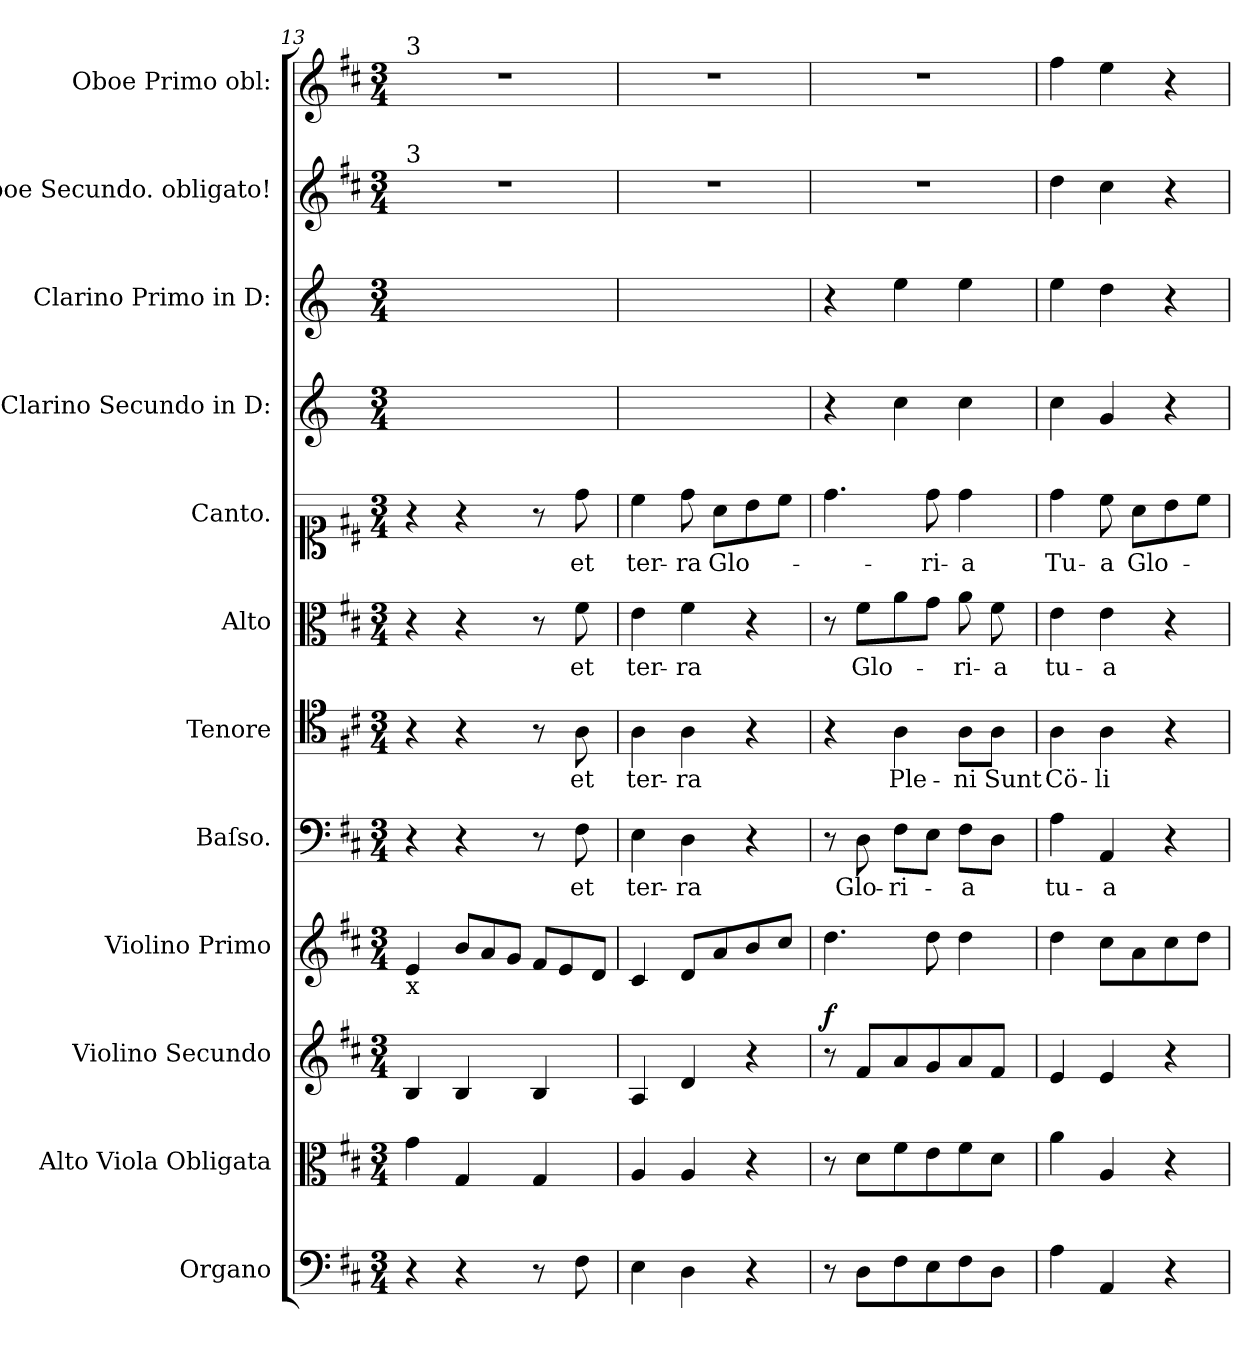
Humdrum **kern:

**kern	**kern	**kern	**dynam	**kern	**kern	**text	**kern	**text	**kern	**text	**kern	**text	**kern	**kern	**kern	**kern
*part12	*part11	*part10	*part10	*part9	*part8	*part8	*part7	*part7	*part6	*part6	*part5	*part5	*part4	*part3	*part2	*part1
*staff12	*staff11	*staff10	*staff10	*staff9	*staff8	*staff8	*staff7	*staff7	*staff6	*staff6	*staff5	*staff5	*staff4	*staff3	*staff2	*staff1
*I"Organo	*I"Alto Viola Obligata	*I"Violino Secundo	*	*I"Violino Primo	*I"Baſso.	*	*I"Tenore	*	*I"Alto	*	*I"Canto.	*	*I"Clarino Secundo in D:	*I"Clarino Primo in D:	*I"Oboe Secundo. obligato!	*I"Oboe Primo obl:
*I'org	*I'a-vla	*I'vl 2	*	*I'vl 1	*I'B	*	*I'T	*	*I'A	*	*	*	*I'clno 2 in D	*I'clno 1 in D	*I'ob 2	*I'ob 1
*clefF4	*clefC3	*clefG2	*	*clefG2	*clefF4	*	*clefC4	*	*clefC3	*	*clefC1	*	*clefG2	*clefG2	*clefG2	*clefG2
*	*	*	*	*	*	*	*	*	*	*	*	*	*ITrd-1c-2	*ITrd-1c-2	*	*
*k[f#c#]	*k[f#c#]	*k[f#c#]	*	*k[f#c#]	*k[f#c#]	*	*k[f#c#]	*	*k[f#c#]	*	*k[f#c#]	*	*k[f#c#]	*k[f#c#]	*k[f#c#]	*k[f#c#]
*M3/4	*M3/4	*M3/4	*	*M3/4	*M3/4	*	*M3/4	*	*M3/4	*	*M3/4	*	*M3/4	*M3/4	*M3/4	*M3/4
=13	=13	=13	=13	=13	=13	=13	=13	=13	=13	=13	=13	=13	=13	=13	=13	=13
!	!	!	!	!	!	!	!	!	!	!	!	!	!	!	!	!LO:TX:a:t=3
!	!	!	!	!	!	!	!	!	!	!	!	!	!	!	!LO:TX:a:t=3	!
!	!	!	!	!LO:TX:b:t=x	!	!	!	!	!	!	!	!	!	!	!	!
4r	4g\	4B/	.	4e/	4r	.	4r	.	4r	.	4r	.	2.ryy	2.ryy	2.r	2.r
*	*	*	*	*Xtuplet	*	*	*	*	*	*	*	*	*	*	*	*
4r	4G/	4B/	.	12b/L	4r	.	4r	.	4r	.	4r	.	.	.	.	.
.	.	.	.	12a/	.	.	.	.	.	.	.	.	.	.	.	.
.	.	.	.	12g/J	.	.	.	.	.	.	.	.	.	.	.	.
8r	4G/	4B/	.	12f#/L	8r	.	8r	.	8r	.	8r	.	.	.	.	.
.	.	.	.	12e/	.	.	.	.	.	.	.	.	.	.	.	.
!	!	!	!	!	!	!LO:LY:i	!	!	!	!	!	!	!	!	!	!
8F#\	.	.	.	.	8F#\	et	8A\	et	8f#\	et	8dd\	et	.	.	.	.
.	.	.	.	12d/J	.	.	.	.	.	.	.	.	.	.	.	.
=14	=14	=14	=14	=14	=14	=14	=14	=14	=14	=14	=14	=14	=14	=14	=14	=14
!	!	!	!	!	!	!LO:LY:i	!	!	!	!	!	!	!	!	!	!
4E\	4A/	4A/	.	4c#/	4E\	ter-	4A\	ter-	4e\	ter-	4cc#\	ter-	2.ryy	2.ryy	2.r	2.r
!	!	!	!	!	!	!LO:LY:i	!	!	!	!	!	!	!	!	!	!
4D\	4A/	4d/	.	8d/L	4D\	-ra	4A\	-ra	4f#\	-ra	8dd\	-ra	.	.	.	.
.	.	.	.	8a/	.	.	.	.	.	.	8a\L	Glo-	.	.	.	.
4r	4r	4r	.	8b/	4r	.	4r	.	4r	.	8b\	.	.	.	.	.
.	.	.	.	8cc#/J	.	.	.	.	.	.	8cc#\J	.	.	.	.	.
=15	=15	=15	=15	=15	=15	=15	=15	=15	=15	=15	=15	=15	=15	=15	=15	=15
!	!	!	!LO:DY:a	!	!	!	!	!	!	!	!	!	!	!	!	!
8r	8r	8r	f	4.dd\	8r	.	4r	.	8r	.	4.dd\	.	4r	4r	2.r	2.r
8D\L	8d\L	8f#/L	.	.	8D\	Glo-	.	.	8f#\L	Glo-	.	.	.	.	.	.
8F#\	8f#\	8a/	.	.	8F#\L	-ri-	4A\	Ple-	8a\	.	.	.	4dd\	4ff#\	.	.
8E\	8e\	8g/	.	8dd\	8E\J	.	.	.	8g\J	.	8dd\	-ri-	.	.	.	.
8F#\	8f#\	8a/	.	4dd\	8F#\L	-a	8A\L	-ni	8a\	-ri-	4dd\	-a	4dd\	4ff#\	.	.
8D\J	8d\J	8f#/J	.	.	8D\J	.	8A\J	Sunt	8f#\	-a	.	.	.	.	.	.
=16	=16	=16	=16	=16	=16	=16	=16	=16	=16	=16	=16	=16	=16	=16	=16	=16
4A\	4a\	4e/	.	4dd\	4A\	tu-	4A\	Cӧ-	4e\	tu-	4dd\	Tu-	4dd\	4ff#\	4dd\	4ff#\
4AA/	4A/	4e/	.	8cc#\L	4AA/	-a	4A\	-li	4e\	-a	8cc#\	-a	4a/	4ee\	4cc#\	4ee\
.	.	.	.	8a\	.	.	.	.	.	.	8a\L	Glo-	.	.	.	.
4r	4r	4r	.	8cc#\	4r	.	4r	.	4r	.	8b\	.	4r	4r	4r	4r
.	.	.	.	8dd\J	.	.	.	.	.	.	8cc#\J	.	.	.	.	.
=	=	=	=	=	=	=	=	=	=	=	=	=	=	=	=	=
*-	*-	*-	*-	*-	*-	*-	*-	*-	*-	*-	*-	*-	*-	*-	*-	*-
